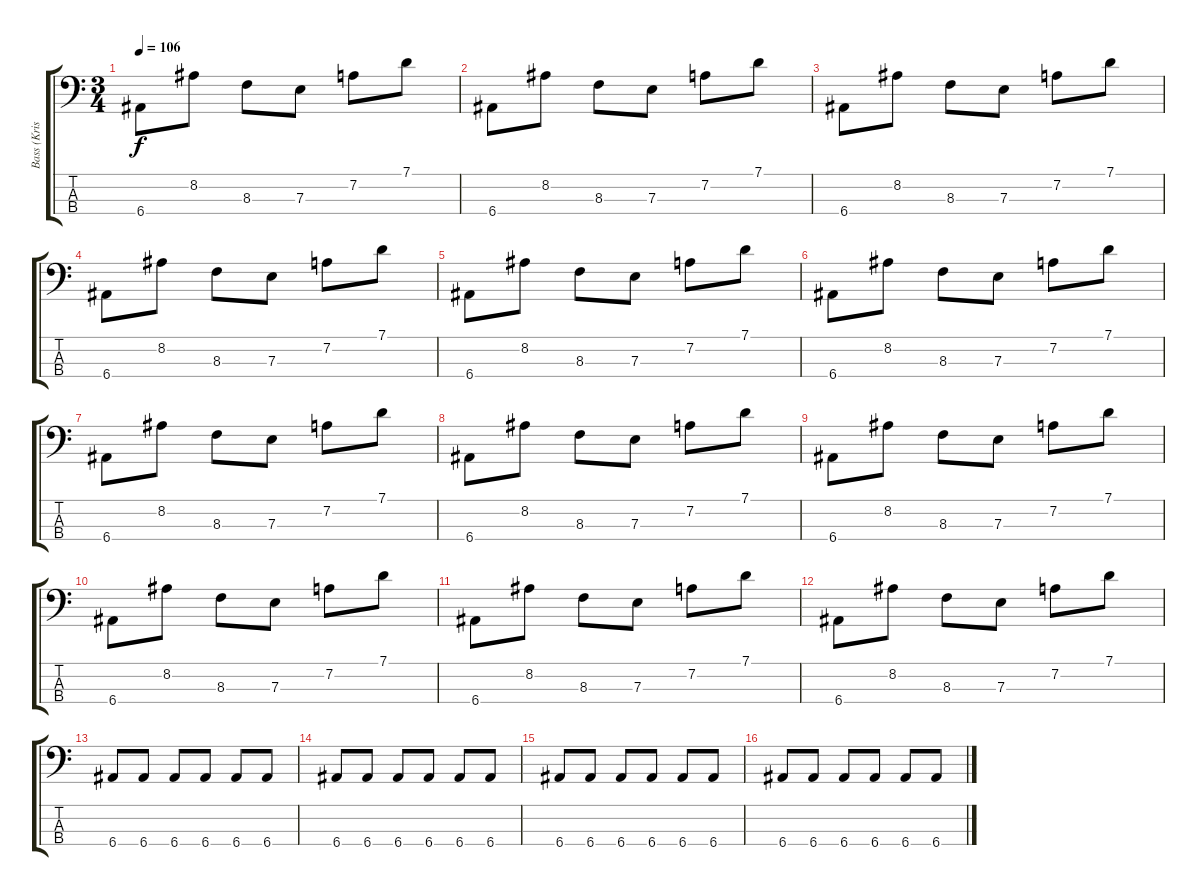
\track ("Bass (Krist)" "Bass (Kris") {instrument electricbasspick}
\staff {score tabs}
\tuning (G2 D2 A1 E1) {hide}
\ts (3 4)
\tempo 106
\clef f4
\ks c
6.4.8{dy f} 8.2.8 8.3.8 7.3.8 7.2.8 7.1.8 |
6.4.8 8.2.8 8.3.8 7.3.8 7.2.8 7.1.8 |
6.4.8 8.2.8 8.3.8 7.3.8 7.2.8 7.1.8 |
6.4.8 8.2.8 8.3.8 7.3.8 7.2.8 7.1.8 |
6.4.8 8.2.8 8.3.8 7.3.8 7.2.8 7.1.8 |
6.4.8 8.2.8 8.3.8 7.3.8 7.2.8 7.1.8 |
6.4.8 8.2.8 8.3.8 7.3.8 7.2.8 7.1.8 |
6.4.8 8.2.8 8.3.8 7.3.8 7.2.8 7.1.8 |
6.4.8 8.2.8 8.3.8 7.3.8 7.2.8 7.1.8 |
6.4.8 8.2.8 8.3.8 7.3.8 7.2.8 7.1.8 |
6.4.8 8.2.8 8.3.8 7.3.8 7.2.8 7.1.8 |
6.4.8 8.2.8 8.3.8 7.3.8 7.2.8 7.1.8 |
6.4.8 6.4.8 6.4.8 6.4.8 6.4.8 6.4.8 |
6.4.8 6.4.8 6.4.8 6.4.8 6.4.8 6.4.8 |
6.4.8 6.4.8 6.4.8 6.4.8 6.4.8 6.4.8 |
6.4.8 6.4.8 6.4.8 6.4.8 6.4.8 6.4.8
